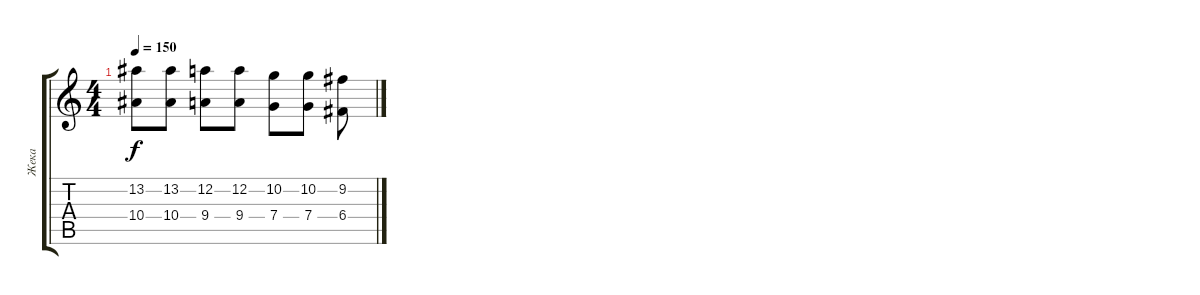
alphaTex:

\track ("Жека" "Жека") {instrument overdrivenguitar}
\staff {score tabs}
\tuning (D4 A3 F3 C3 G2 C2) {hide}
\ts (4 4)
\tempo 150
\clef g2
\ks c
(13.2 10.4).8{dy f} (13.2 10.4).8 (12.2 9.4).8 (12.2 9.4).8 (10.2 7.4).8 (10.2 7.4).8 (9.2 6.4).8
